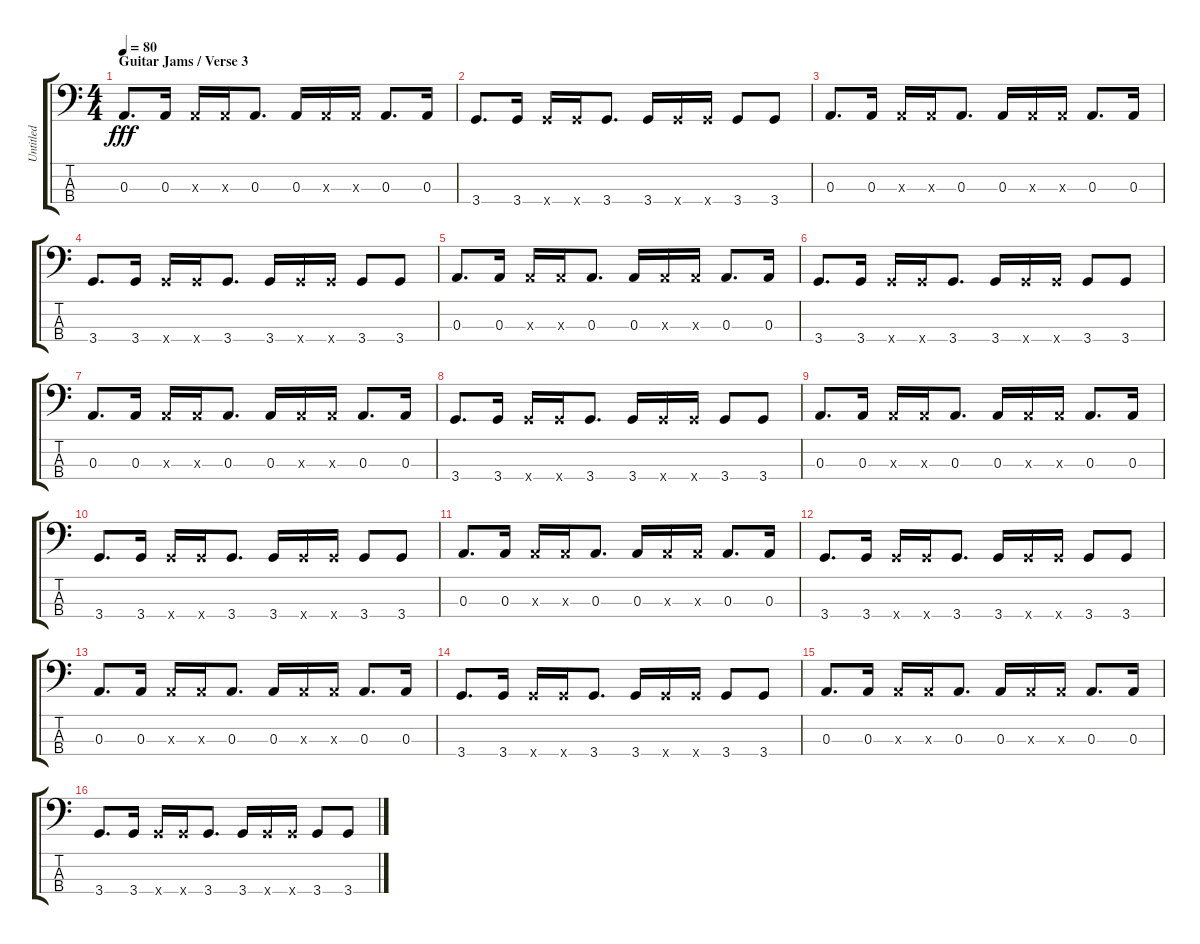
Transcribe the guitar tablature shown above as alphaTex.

\track ("Untitled" "Untitled") {instrument electricbasspick}
\staff {score tabs}
\tuning (G2 D2 A1 E1) {hide}
\ts (4 4)
\section ("" "Guitar Jams / Verse 3")
\tempo 80
\clef f4
\ks c
0.3.8{d dy fff} 0.3.16 0.3{x}.16 0.3{x}.16 0.3.8{d} 0.3.16 0.3{x}.16 0.3{x}.16 0.3.8{d} 0.3.16 |
3.4.8{d} 3.4.16 3.4{x}.16 3.4{x}.16 3.4.8{d} 3.4.16 3.4{x}.16 3.4{x}.16 3.4.8 3.4.8 |
0.3.8{d} 0.3.16 0.3{x}.16 0.3{x}.16 0.3.8{d} 0.3.16 0.3{x}.16 0.3{x}.16 0.3.8{d} 0.3.16 |
3.4.8{d} 3.4.16 3.4{x}.16 3.4{x}.16 3.4.8{d} 3.4.16 3.4{x}.16 3.4{x}.16 3.4.8 3.4.8 |
0.3.8{d} 0.3.16 0.3{x}.16 0.3{x}.16 0.3.8{d} 0.3.16 0.3{x}.16 0.3{x}.16 0.3.8{d} 0.3.16 |
3.4.8{d} 3.4.16 3.4{x}.16 3.4{x}.16 3.4.8{d} 3.4.16 3.4{x}.16 3.4{x}.16 3.4.8 3.4.8 |
0.3.8{d} 0.3.16 0.3{x}.16 0.3{x}.16 0.3.8{d} 0.3.16 0.3{x}.16 0.3{x}.16 0.3.8{d} 0.3.16 |
3.4.8{d} 3.4.16 3.4{x}.16 3.4{x}.16 3.4.8{d} 3.4.16 3.4{x}.16 3.4{x}.16 3.4.8 3.4.8 |
0.3.8{d} 0.3.16 0.3{x}.16 0.3{x}.16 0.3.8{d} 0.3.16 0.3{x}.16 0.3{x}.16 0.3.8{d} 0.3.16 |
3.4.8{d} 3.4.16 3.4{x}.16 3.4{x}.16 3.4.8{d} 3.4.16 3.4{x}.16 3.4{x}.16 3.4.8 3.4.8 |
0.3.8{d} 0.3.16 0.3{x}.16 0.3{x}.16 0.3.8{d} 0.3.16 0.3{x}.16 0.3{x}.16 0.3.8{d} 0.3.16 |
3.4.8{d} 3.4.16 3.4{x}.16 3.4{x}.16 3.4.8{d} 3.4.16 3.4{x}.16 3.4{x}.16 3.4.8 3.4.8 |
0.3.8{d} 0.3.16 0.3{x}.16 0.3{x}.16 0.3.8{d} 0.3.16 0.3{x}.16 0.3{x}.16 0.3.8{d} 0.3.16 |
3.4.8{d} 3.4.16 3.4{x}.16 3.4{x}.16 3.4.8{d} 3.4.16 3.4{x}.16 3.4{x}.16 3.4.8 3.4.8 |
0.3.8{d} 0.3.16 0.3{x}.16 0.3{x}.16 0.3.8{d} 0.3.16 0.3{x}.16 0.3{x}.16 0.3.8{d} 0.3.16 |
3.4.8{d} 3.4.16 3.4{x}.16 3.4{x}.16 3.4.8{d} 3.4.16 3.4{x}.16 3.4{x}.16 3.4.8 3.4.8
